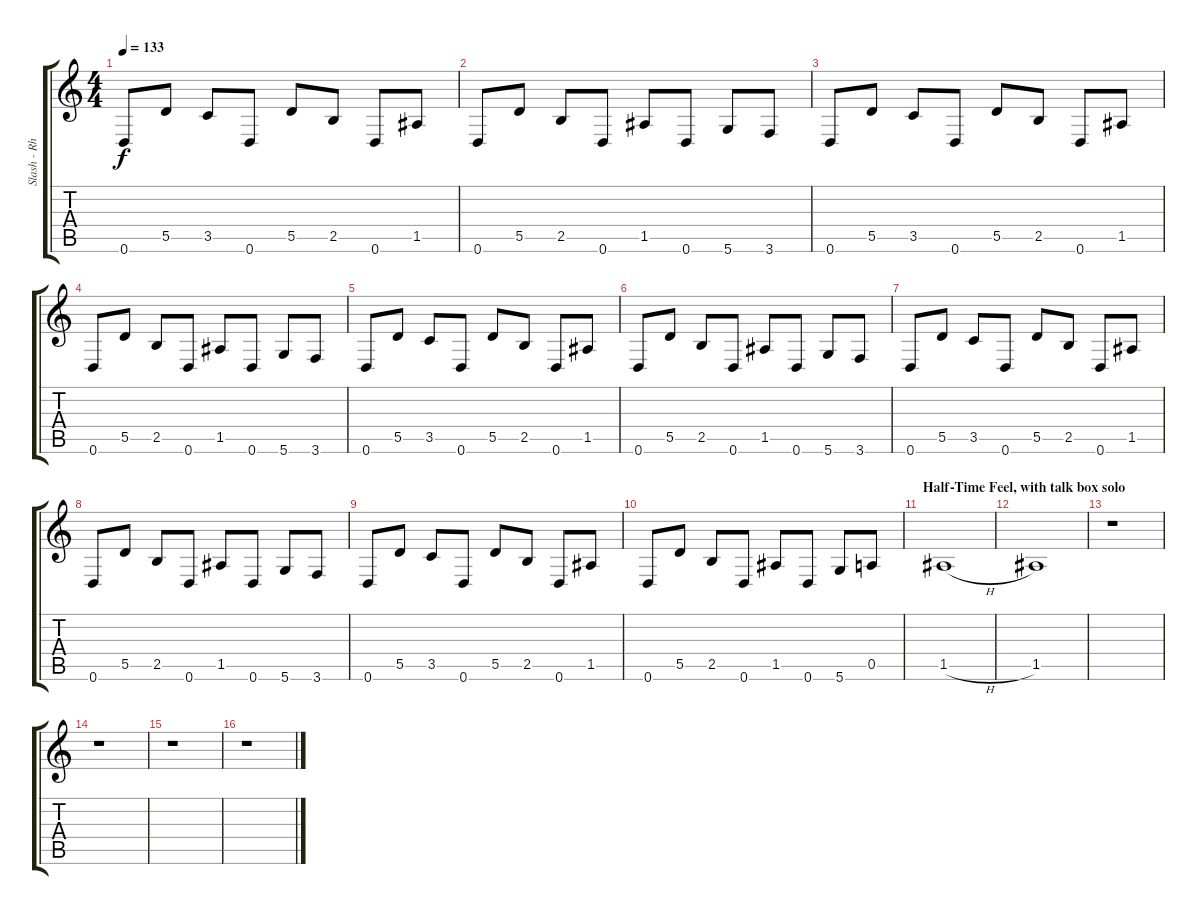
\track ("Slash - Rhythm Guitar" "Slash - Rh") {instrument distortionguitar}
\staff {score tabs}
\tuning (E4 B3 G3 D3 A2 D2) {hide}
\ts (4 4)
\tempo 133
\clef g2
\ks c
0.6.8{dy f} 5.5.8 3.5.8 0.6.8 5.5.8 2.5.8 0.6.8 1.5.8 |
0.6.8 5.5.8 2.5.8 0.6.8 1.5.8 0.6.8 5.6.8 3.6.8 |
0.6.8 5.5.8 3.5.8 0.6.8 5.5.8 2.5.8 0.6.8 1.5.8 |
0.6.8 5.5.8 2.5.8 0.6.8 1.5.8 0.6.8 5.6.8 3.6.8 |
0.6.8 5.5.8 3.5.8 0.6.8 5.5.8 2.5.8 0.6.8 1.5.8 |
0.6.8 5.5.8 2.5.8 0.6.8 1.5.8 0.6.8 5.6.8 3.6.8 |
0.6.8 5.5.8 3.5.8 0.6.8 5.5.8 2.5.8 0.6.8 1.5.8 |
0.6.8 5.5.8 2.5.8 0.6.8 1.5.8 0.6.8 5.6.8 3.6.8 |
0.6.8 5.5.8 3.5.8 0.6.8 5.5.8 2.5.8 0.6.8 1.5.8 |
0.6.8 5.5.8 2.5.8 0.6.8 1.5.8 0.6.8 5.6.8 0.5.8 |
\section ("" "Half-Time Feel, with talk box solo")
1.5{h}.1 |
1.5.1 |
r.1 |
r.1 |
r.1 |
r.1
